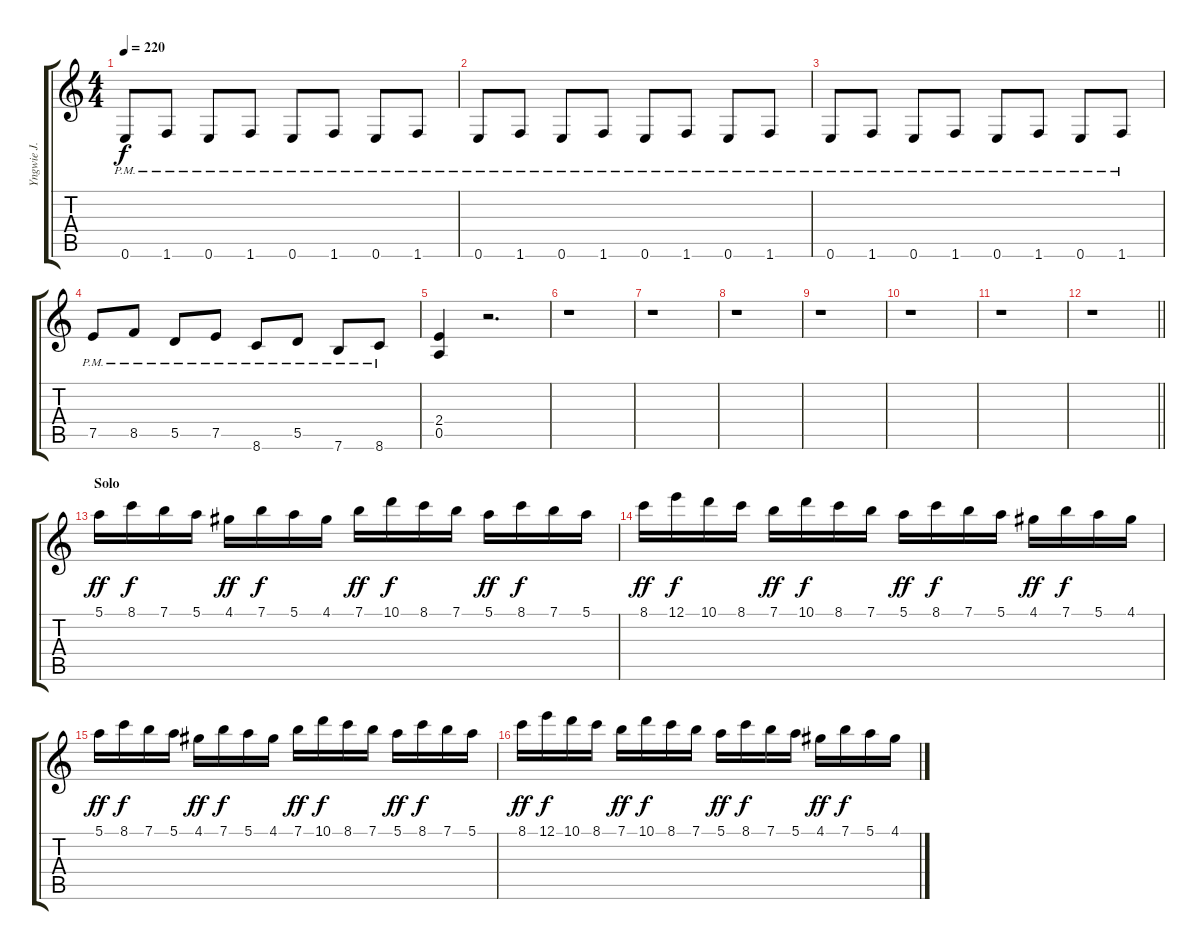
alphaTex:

\track ("Yngwie J. Malmsteen (Guitar I)" "Yngwie J. ") {instrument overdrivenguitar}
\staff {score tabs}
\tuning (E4 B3 G3 D3 A2 E2) {hide}
\ts (4 4)
\tempo 220
\clef g2
\ks c
0.6{pm}.8{dy f} 1.6{pm}.8 0.6{pm}.8 1.6{pm}.8 0.6{pm}.8 1.6{pm}.8 0.6{pm}.8 1.6{pm}.8 |
0.6{pm}.8 1.6{pm}.8 0.6{pm}.8 1.6{pm}.8 0.6{pm}.8 1.6{pm}.8 0.6{pm}.8 1.6{pm}.8 |
0.6{pm}.8 1.6{pm}.8 0.6{pm}.8 1.6{pm}.8 0.6{pm}.8 1.6{pm}.8 0.6{pm}.8 1.6{pm}.8 |
7.5{pm}.8 8.5{pm}.8 5.5{pm}.8 7.5{pm}.8 8.6{pm}.8 5.5{pm}.8 7.6{pm}.8 8.6{pm}.8 |
(2.4 0.5).4 r.2{d} |
r.1 |
r.1 |
r.1 |
r.1 |
r.1 |
r.1 |
\barLineRight lightlight
r.1 |
\section ("" "Solo")
5.1.16{dy ff instrument overdrivenguitar} 8.1.16{dy f} 7.1.16 5.1.16 4.1.16{dy ff} 7.1.16{dy f} 5.1.16 4.1.16 7.1.16{dy ff} 10.1.16{dy f} 8.1.16 7.1.16 5.1.16{dy ff} 8.1.16{dy f} 7.1.16 5.1.16 |
8.1.16{dy ff} 12.1.16{dy f} 10.1.16 8.1.16 7.1.16{dy ff} 10.1.16{dy f} 8.1.16 7.1.16 5.1.16{dy ff} 8.1.16{dy f} 7.1.16 5.1.16 4.1.16{dy ff} 7.1.16{dy f} 5.1.16 4.1.16 |
5.1.16{dy ff} 8.1.16{dy f} 7.1.16 5.1.16 4.1.16{dy ff} 7.1.16{dy f} 5.1.16 4.1.16 7.1.16{dy ff} 10.1.16{dy f} 8.1.16 7.1.16 5.1.16{dy ff} 8.1.16{dy f} 7.1.16 5.1.16 |
8.1.16{dy ff} 12.1.16{dy f} 10.1.16 8.1.16 7.1.16{dy ff} 10.1.16{dy f} 8.1.16 7.1.16 5.1.16{dy ff} 8.1.16{dy f} 7.1.16 5.1.16 4.1.16{dy ff} 7.1.16{dy f} 5.1.16 4.1.16
